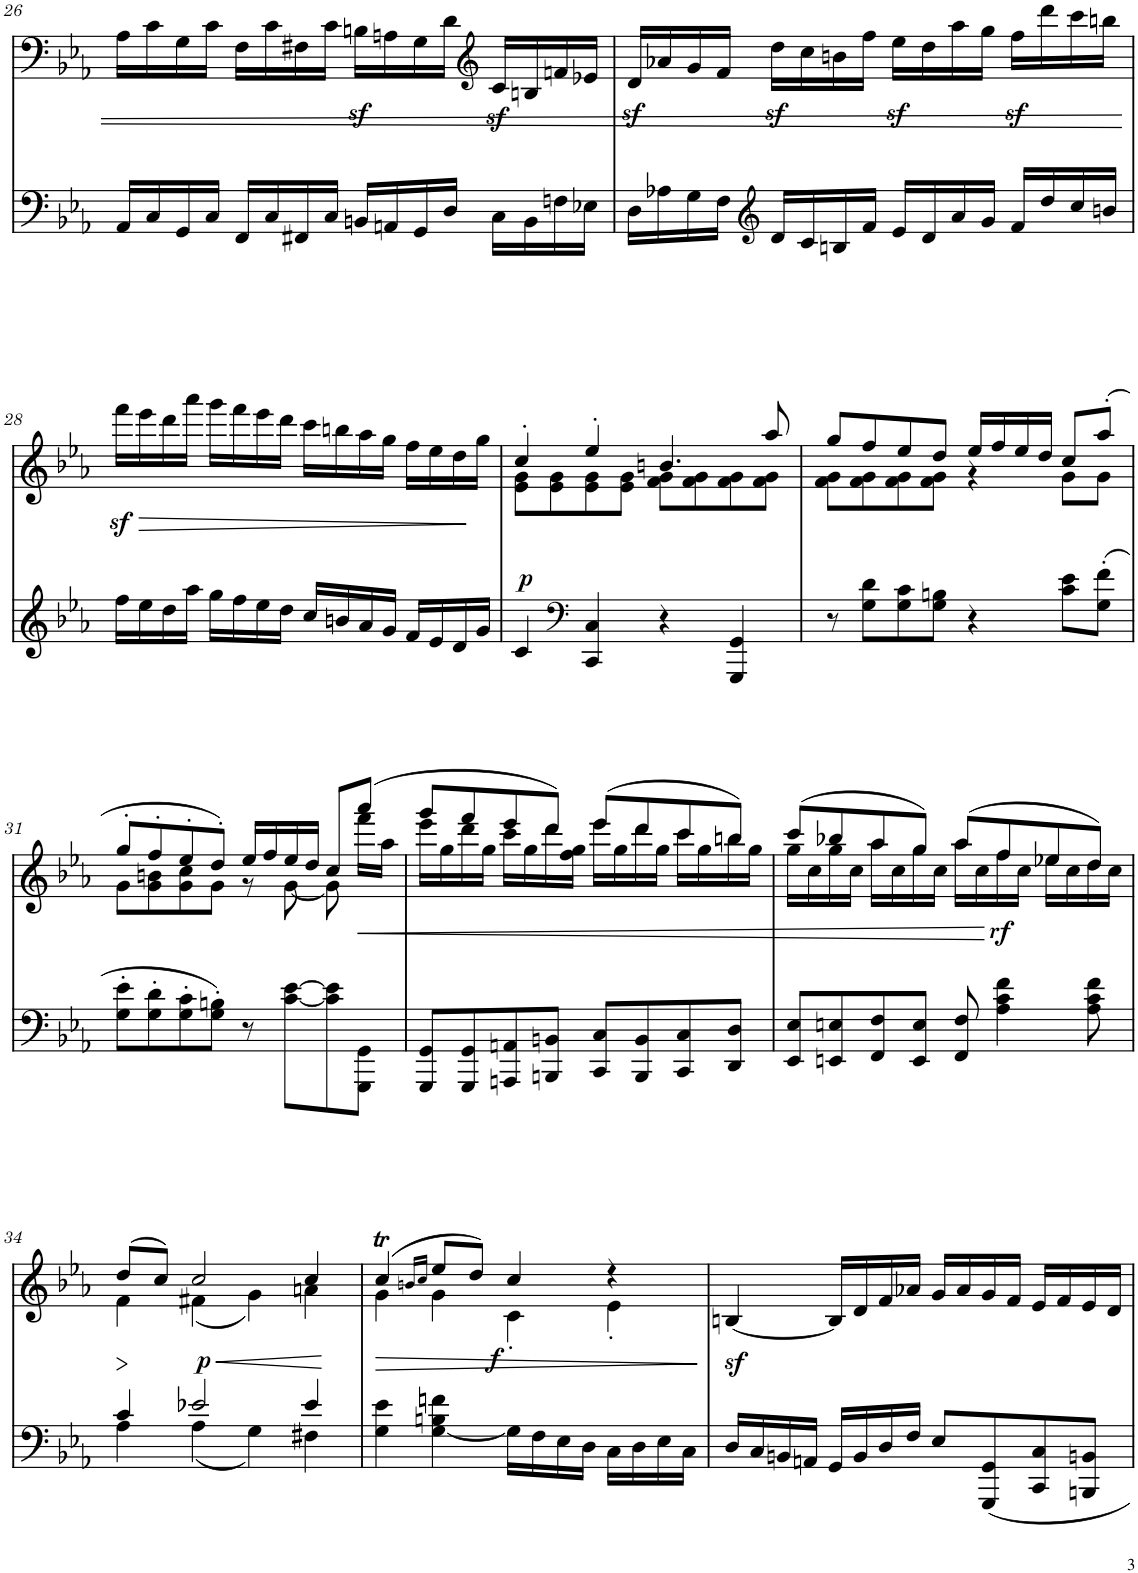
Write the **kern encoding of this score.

**kern	**dynam	**kern	**dynam
*part2	*part2	*part1	*part1
*staff2	*staff2	*staff1	*staff1
*I"piano	*	*I"piano	*
*I'Pno	*	*I'Pno	*
!!LO:PB:g=z
*clefF4	*	*clefF4	*
*k[b-e-a-]	*	*k[b-e-a-]	*
*c:	*	*c:	*
*M4/4	*	*M4/4	*
=26	=26	=26	=26
16AA-/LL	.	16A-\LL	.
16C/	.	16c\	.
16GG/	.	16G\	.
16C/JJ	.	16c\JJ	.
16FF/LL	.	16F\LL	.
16C/	.	16c\	.
16FF#X/	.	16F#X\	.
16C/JJ	.	16c\JJ	.
16BBn/LL	.	16Bnz<\LL	.
16AAn/	.	16An\	.
16GG/	.	16G\	.
16D/JJ	.	16d\JJ	.
*	*	*clefG2	*
16C\LL	.	16cz</LL	.
16BB\	.	16Bn/	.
16Fn\	.	16fn/	.
16E-X\JJ	.	16e-X/JJ	.
=27	=27	=27	=27
16D\LL	.	16dz</LL	.
16A-X\	.	16a-X/	.
16G\	.	16g/	.
16F\JJ	.	16f/JJ	.
*clefG2	*	*	*
16d/LL	.	16ddz<\LL	.
16c/	.	16cc\	.
16Bn/	.	16bn\	.
16f/JJ	.	16ff\JJ	.
16e-/LL	.	16ee-z<\LL	.
16d/	.	16dd\	.
16a-/	.	16aa-\	.
16g/JJ	.	16gg\JJ	.
16f/LL	.	16ffz<\LL	.
16dd/	.	16ddd\	.
16cc/	.	16ccc\	.
16bn/JJ	.	16bbn\JJ	.
!!LO:LB:g=z
=28	=28	=28	=28
!	!	!	!LO:HP:b
16ff\LL	.	16fffz<\LL	>
16ee-\	.	16eee-\	.
16dd\	.	16ddd\	.
16aa-\JJ	.	16aaa-\JJ	.
16gg\LL	.	16ggg\LL	.
16ff\	.	16fff\	.
16ee-\	.	16eee-\	.
16dd\JJ	.	16ddd\JJ	.
16cc/LL	.	16ccc\LL	.
16bn/	.	16bbn\	.
16a-/	.	16aa-\	.
16g/JJ	.	16gg\JJ	.
16f/LL	.	16ff\LL	.
16e-/	.	16ee-\	.
16d/	.	16dd\	.
16g/JJ	.	16gg\JJ	.
=29	=29	=29	=29
*	*	*^	*
!	!LO:DY:a	!	!	!
4c/	p	4cc'/	8e-\ 8g\L	.
.	.	.	8e-\ 8g\	.
*clefF4	*	*	*	*
4CC/ 4C/	.	4ee-'/	8e-\ 8g\	.
.	.	.	8e-\ 8g\J	.
4r	.	4.bn/	8f\ 8g\L	.
.	.	.	8f\ 8g\	.
4GGG/ 4GG/	.	.	8f\ 8g\	.
.	.	8aa-/	8f\ 8g\J	.
=30	=30	=30	=30	=30
8r	.	8gg/L	8f\ 8g\L	.
8G\ 8d\L	.	8ff/	8f\ 8g\	.
8G\ 8c\	.	8ee-/	8f\ 8g\	.
8G\ 8Bn\J	.	8dd/J	8f\ 8g\J	.
4r	.	16ee-/LL	4r	.
.	.	16ff/	.	.
.	.	16ee-/	.	.
.	.	16dd/JJ	.	.
8c\ 8e-\L	.	8cc/L	8g\L	.
(8G\' 8f\'J	.	(8aa-'/J	8g\J	.
!!LO:LB:g=z	!!
=31	=31	=31	=31	=31
8G\' 8e-\'L	.	8gg'/L	8g\L	.
8G\' 8d\'	.	8ff'/	8g\ 8bn\	.
8G\' 8c\'	.	8ee-'/	8g\ 8cc\	.
8G\' 8Bn\'J)	.	8dd'/J)	8g\J	.
8r	.	16ee-/LL	8r	.
.	.	16ff/	.	.
[8c\ [8e-\L	.	16ee-/	[8g\	.
.	.	16dd/JJ	.	.
8c\] 8e-\]	.	8cc/L	8g\]	.
!	!	!	!	!LO:HP:b
8GGG\ 8GG\J	.	(8aaa-/J	16fff\LL	<
.	.	.	16aa-\JJ	.
=32	=32	=32	=32	=32
8GGG/ 8GG/L	.	8ggg/L	16eee-\LL	.
.	.	.	16gg\	.
8GGG/ 8GG/	.	8fff/	16ddd\	.
.	.	.	16gg\JJ	.
8AAAn/ 8AAn/	.	8eee-/	16ccc\LL	.
.	.	.	16gg\	.
8BBBn/ 8BBn/J	.	8ddd/J)	16ddd\	.
.	.	.	16ff\ 16gg\JJ	.
8CC/ 8C/L	.	(8eee-/L	16eee-\LL	.
.	.	.	16gg\	.
8BBB/ 8BB/	.	8ddd/	16ddd\	.
.	.	.	16gg\JJ	.
8CC/ 8C/	.	8ccc/	16ccc\LL	.
.	.	.	16gg\	.
8DD/ 8D/J	.	8bbn/J)	16bb\	.
.	.	.	16gg\JJ	.
=33	=33	=33	=33	=33
8EE-/ 8E-/L	.	(8ccc/L	16gg\LL	.
.	.	.	16cc\	.
8EEn/ 8En/	.	8bb-X/	16gg\	.
.	.	.	16cc\JJ	.
8FF/ 8F/	.	8aa-/	16aa-\LL	.
.	.	.	16cc\	.
8EE/ 8E/J	.	8gg/J)	16gg\	.
.	.	.	16cc\JJ	.
8FF/ 8F/	.	(8aa-/L	16aa-\LL	.
.	.	.	16cc\	.
!	!	!	!	!LO:DY:n=1:b
4A-\ 4c\ 4f\	.	8ff/	16ff\	] rf
.	.	.	16cc\JJ	.
.	.	8ee-X/	16ee-\LL	.
.	.	.	16cc\	.
8A-\ 8c\ 8f\	.	8dd/J)	16dd\	.
.	.	.	16cc\JJ	.
!!LO:LB:g=z	!!
=34	=34	=34	=34	=34
*^	*	*	*	*
!	!	!	!	!	!LO:HP:b
4c/	4A-\	.	(8dd/L	4f\	>
.	.	.	8cc/J)	.	.
!	!	!	!	!	!LO:HP:b
!	!	!	!	!	!LO:DY:n=1:b
2e-X/	(4A-\	.	2cc/	(4f#X\	< p
.	4G\)	.	.	4g\)	.
4e-/	4F#X\	.	4cc/	4an\	.
*v	*v	*	*	*	*
*	*	*v	*v	*
.	.	.	[ [
=35	=35	=35	=35
*	*	*^	*
4G\ 4e-\	.	(4ccT/	4g\	.
.	.	16qbn/LL	.	.
.	.	16qcc/JJ	.	.
[4G\ 4Bn\ 4fn\	.	8ee-/L	4g\	.
.	.	8dd/J)	.	.
!	!	!	!	!LO:DY:b
16G\LL]	.	4cc/	4c'\	f
16F\	.	.	.	.
16E-\	.	.	.	.
16D\JJ	.	.	.	.
16C\LL	.	4r	4e-'\	.
16D\	.	.	.	.
16E-\	.	.	.	.
16C\JJ	.	.	.	.
*	*	*v	*v	*
.	.	.	]
=36	=36	=36	=36
16D/LL	.	[4Bnz</	.
16C/	.	.	.
16BBn/	.	.	.
16AAn/JJ	.	.	.
16GG/LL	.	16B/LL]	.
16BB/	.	16d/	.
16D/	.	16f/	.
16F/JJ	.	16a-X/JJ	.
8E-/L	.	16g/LL	.
.	.	16a-/	.
8GGG/ 8GG/	.	16g/	.
.	.	16f/JJ	.
8CC/ 8C/	.	16e-/LL	.
.	.	16f/	.
8BBBn/ 8BBn/J	.	16e-/	.
.	.	16d/JJ	.
=	=	=	=
*-	*-	*-	*-
